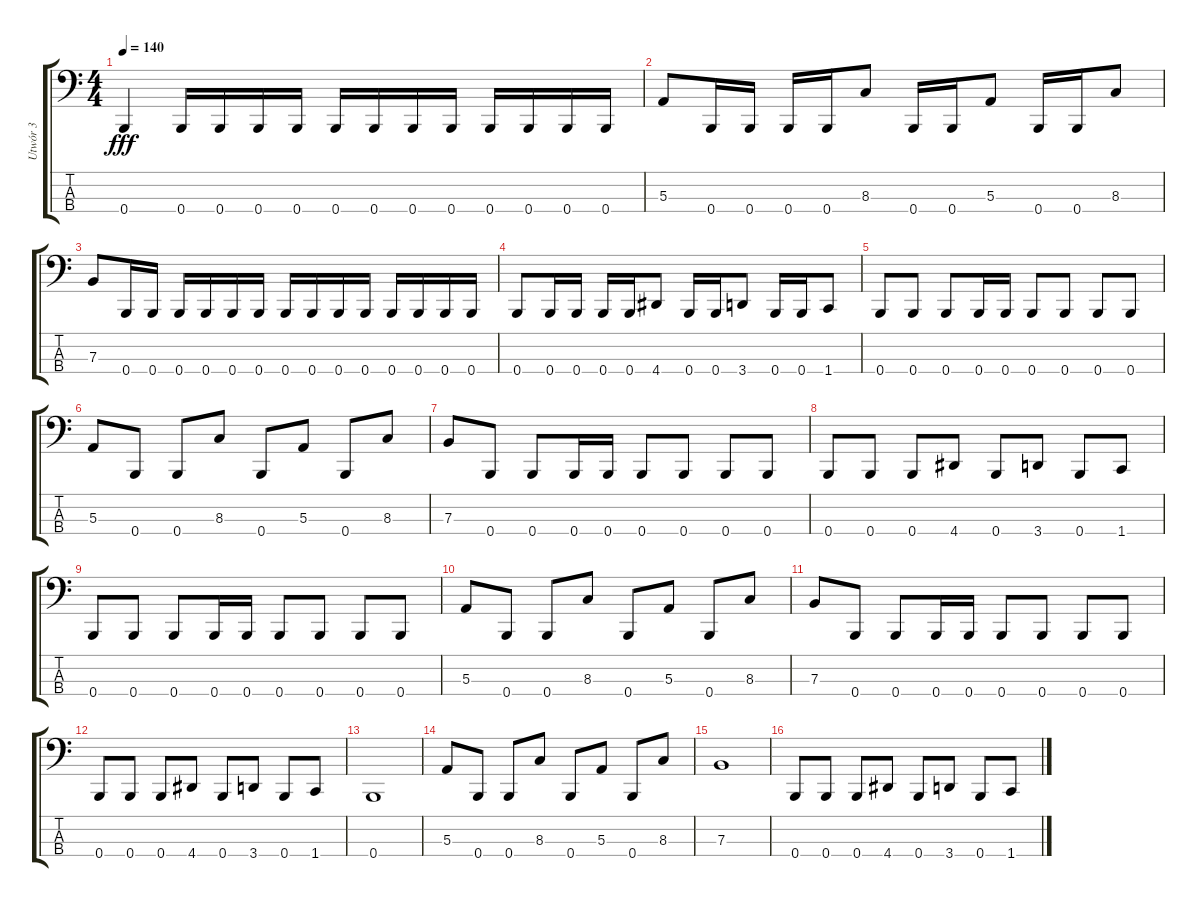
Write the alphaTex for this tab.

\track ("Utwór 3" "Utwór 3") {instrument electricbasspick}
\staff {score tabs}
\tuning (D2 A1 E1 B0) {hide}
\ts (4 4)
\tempo 140
\clef f4
\ks c
0.4.4{dy fff} 0.4.16 0.4.16 0.4.16 0.4.16 0.4.16 0.4.16 0.4.16 0.4.16 0.4.16 0.4.16 0.4.16 0.4.16 |
5.3.8 0.4.16 0.4.16 0.4.16 0.4.16 8.3.8 0.4.16 0.4.16 5.3.8 0.4.16 0.4.16 8.3.8 |
7.3.8 0.4.16 0.4.16 0.4.16 0.4.16 0.4.16 0.4.16 0.4.16 0.4.16 0.4.16 0.4.16 0.4.16 0.4.16 0.4.16 0.4.16 |
0.4.8 0.4.16 0.4.16 0.4.16 0.4.16 4.4.8 0.4.16 0.4.16 3.4.8 0.4.16 0.4.16 1.4.8 |
0.4.8 0.4.8 0.4.8 0.4.16 0.4.16 0.4.8 0.4.8 0.4.8 0.4.8 |
5.3.8 0.4.8 0.4.8 8.3.8 0.4.8 5.3.8 0.4.8 8.3.8 |
7.3.8 0.4.8 0.4.8 0.4.16 0.4.16 0.4.8 0.4.8 0.4.8 0.4.8 |
0.4.8 0.4.8 0.4.8 4.4.8 0.4.8 3.4.8 0.4.8 1.4.8 |
0.4.8 0.4.8 0.4.8 0.4.16 0.4.16 0.4.8 0.4.8 0.4.8 0.4.8 |
5.3.8 0.4.8 0.4.8 8.3.8 0.4.8 5.3.8 0.4.8 8.3.8 |
7.3.8 0.4.8 0.4.8 0.4.16 0.4.16 0.4.8 0.4.8 0.4.8 0.4.8 |
0.4.8 0.4.8 0.4.8 4.4.8 0.4.8 3.4.8 0.4.8 1.4.8 |
0.4.1 |
5.3.8 0.4.8 0.4.8 8.3.8 0.4.8 5.3.8 0.4.8 8.3.8 |
7.3.1 |
0.4.8 0.4.8 0.4.8 4.4.8 0.4.8 3.4.8 0.4.8 1.4.8
